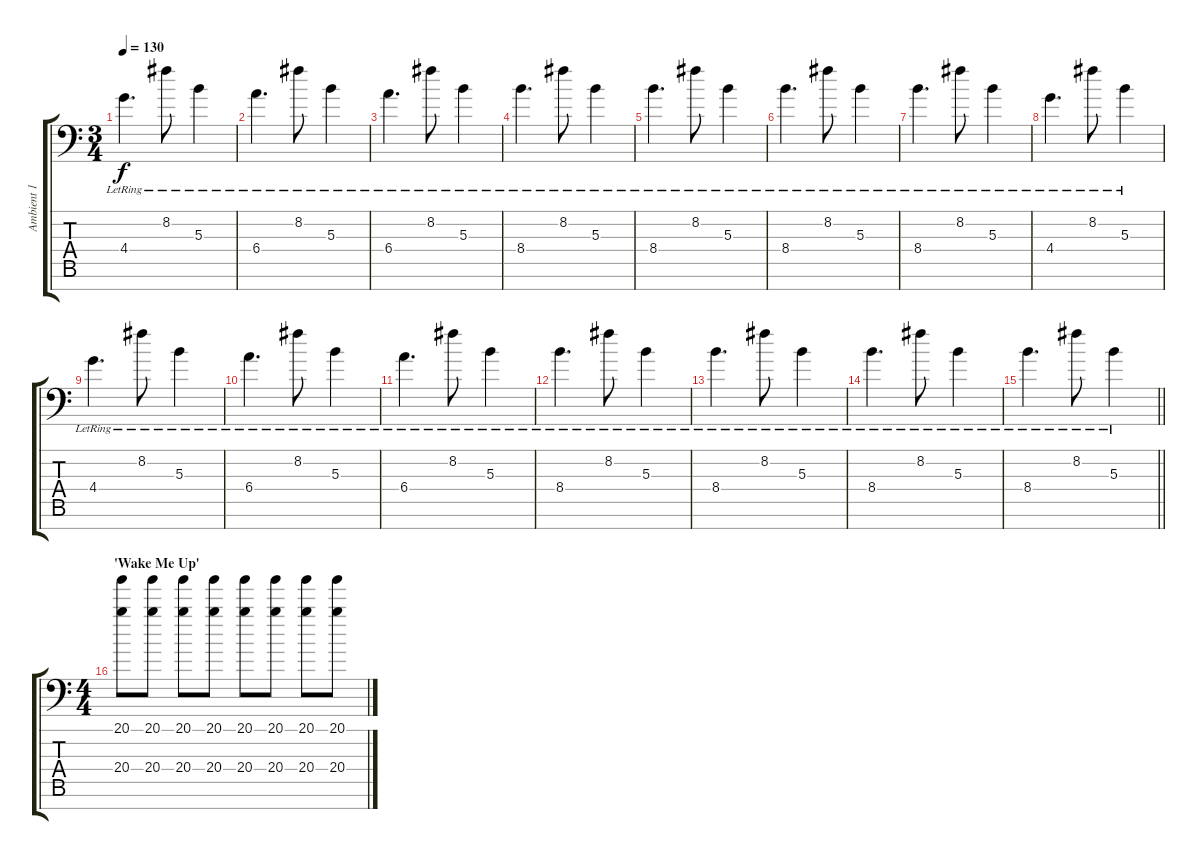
\track ("Ambient 1" "Ambient 1") {instrument electricguitarjazz}
\staff {score tabs}
\tuning (Eb4 Bb3 Gb3 Eb3 Bb2 F2 Bb1) {hide}
\ts (3 4)
\tempo 130
\clef f4
\ks c
4.4{lr}.4{d dy f} 8.2{lr}.8 5.3{lr}.4 |
6.4{lr}.4{d} 8.2{lr}.8 5.3{lr}.4 |
6.4{lr}.4{d} 8.2{lr}.8 5.3{lr}.4 |
8.4{lr}.4{d} 8.2{lr}.8 5.3{lr}.4 |
8.4{lr}.4{d} 8.2{lr}.8 5.3{lr}.4 |
8.4{lr}.4{d} 8.2{lr}.8 5.3{lr}.4 |
8.4{lr}.4{d} 8.2{lr}.8 5.3{lr}.4 |
4.4{lr}.4{d} 8.2{lr}.8 5.3{lr}.4 |
4.4{lr}.4{d} 8.2{lr}.8 5.3{lr}.4 |
6.4{lr}.4{d} 8.2{lr}.8 5.3{lr}.4 |
6.4{lr}.4{d} 8.2{lr}.8 5.3{lr}.4 |
8.4{lr}.4{d} 8.2{lr}.8 5.3{lr}.4 |
8.4{lr}.4{d} 8.2{lr}.8 5.3{lr}.4 |
8.4{lr}.4{d} 8.2{lr}.8 5.3{lr}.4 |
\barLineRight lightlight
8.4{lr}.4{d} 8.2{lr}.8 5.3{lr}.4 |
\ts (4 4)
\section ("" "'Wake Me Up'")
(20.1 20.4).8{volume 6} (20.1 20.4).8 (20.1 20.4).8 (20.1 20.4).8 (20.1 20.4).8 (20.1 20.4).8 (20.1 20.4).8 (20.1 20.4).8
